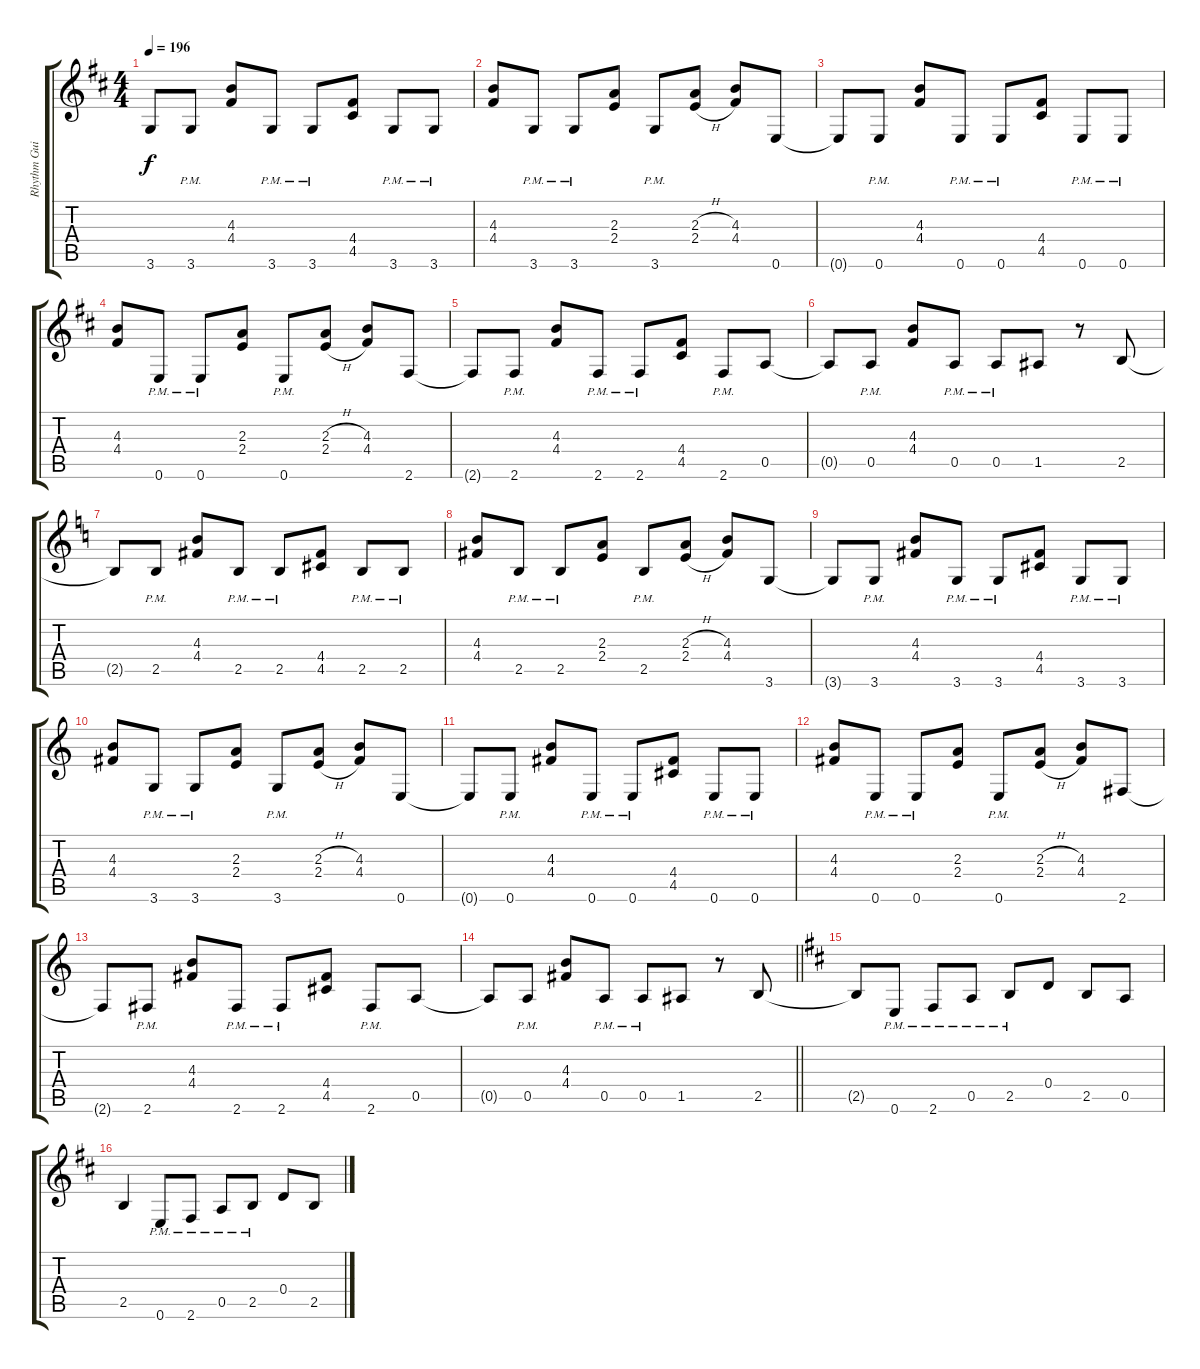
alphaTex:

\track ("Rhythm Guitar (Mustaine)" "Rhythm Gui") {instrument distortionguitar}
\staff {score tabs}
\tuning (E4 B3 G3 D3 A2 E2) {hide}
\ts (4 4)
\tempo 196
\clef g2
\ks d
3.6{t}.8{dy f} 3.6{pm}.8 (4.3 4.4).8 3.6{pm}.8 3.6{pm}.8 (4.4 4.5).8 3.6{pm}.8 3.6{pm}.8 |
(4.3 4.4).8 3.6{pm}.8 3.6{pm}.8 (2.3 2.4).8 3.6{pm}.8 (2.3{h} 2.4{h}).8 (4.3 4.4).8 0.6.8 |
0.6{t}.8 0.6{pm}.8 (4.3 4.4).8 0.6{pm}.8 0.6{pm}.8 (4.4 4.5).8 0.6{pm}.8 0.6{pm}.8 |
(4.3 4.4).8 0.6{pm}.8 0.6{pm}.8 (2.3 2.4).8 0.6{pm}.8 (2.3{h} 2.4{h}).8 (4.3 4.4).8 2.6.8 |
2.6{t}.8 2.6{pm}.8 (4.3 4.4).8 2.6{pm}.8 2.6{pm}.8 (4.4 4.5).8 2.6{pm}.8 0.5.8 |
0.5{t}.8 0.5{pm}.8 (4.3 4.4).8 0.5{pm}.8 0.5{pm}.8 1.5.8 r.8 2.5.8 |
\ks c
2.5{t}.8 2.5{pm}.8 (4.3 4.4).8 2.5{pm}.8 2.5{pm}.8 (4.4 4.5).8 2.5{pm}.8 2.5{pm}.8 |
(4.3 4.4).8 2.5{pm}.8 2.5{pm}.8 (2.3 2.4).8 2.5{pm}.8 (2.3{h} 2.4{h}).8 (4.3 4.4).8 3.6.8 |
3.6{t}.8 3.6{pm}.8 (4.3 4.4).8 3.6{pm}.8 3.6{pm}.8 (4.4 4.5).8 3.6{pm}.8 3.6{pm}.8 |
(4.3 4.4).8 3.6{pm}.8 3.6{pm}.8 (2.3 2.4).8 3.6{pm}.8 (2.3{h} 2.4{h}).8 (4.3 4.4).8 0.6.8 |
0.6{t}.8 0.6{pm}.8 (4.3 4.4).8 0.6{pm}.8 0.6{pm}.8 (4.4 4.5).8 0.6{pm}.8 0.6{pm}.8 |
(4.3 4.4).8 0.6{pm}.8 0.6{pm}.8 (2.3 2.4).8 0.6{pm}.8 (2.3{h} 2.4{h}).8 (4.3 4.4).8 2.6.8 |
2.6{t}.8 2.6{pm}.8 (4.3 4.4).8 2.6{pm}.8 2.6{pm}.8 (4.4 4.5).8 2.6{pm}.8 0.5.8 |
\barLineRight lightlight
0.5{t}.8 0.5{pm}.8 (4.3 4.4).8 0.5{pm}.8 0.5{pm}.8 1.5.8 r.8 2.5.8 |
\ks d
2.5{t}.8 0.6{pm}.8 2.6{pm}.8 0.5{pm}.8 2.5{pm}.8 0.4.8 2.5.8 0.5.8 |
2.5.4 0.6{pm}.8 2.6{pm}.8 0.5{pm}.8 2.5{pm}.8 0.4.8 2.5.8
